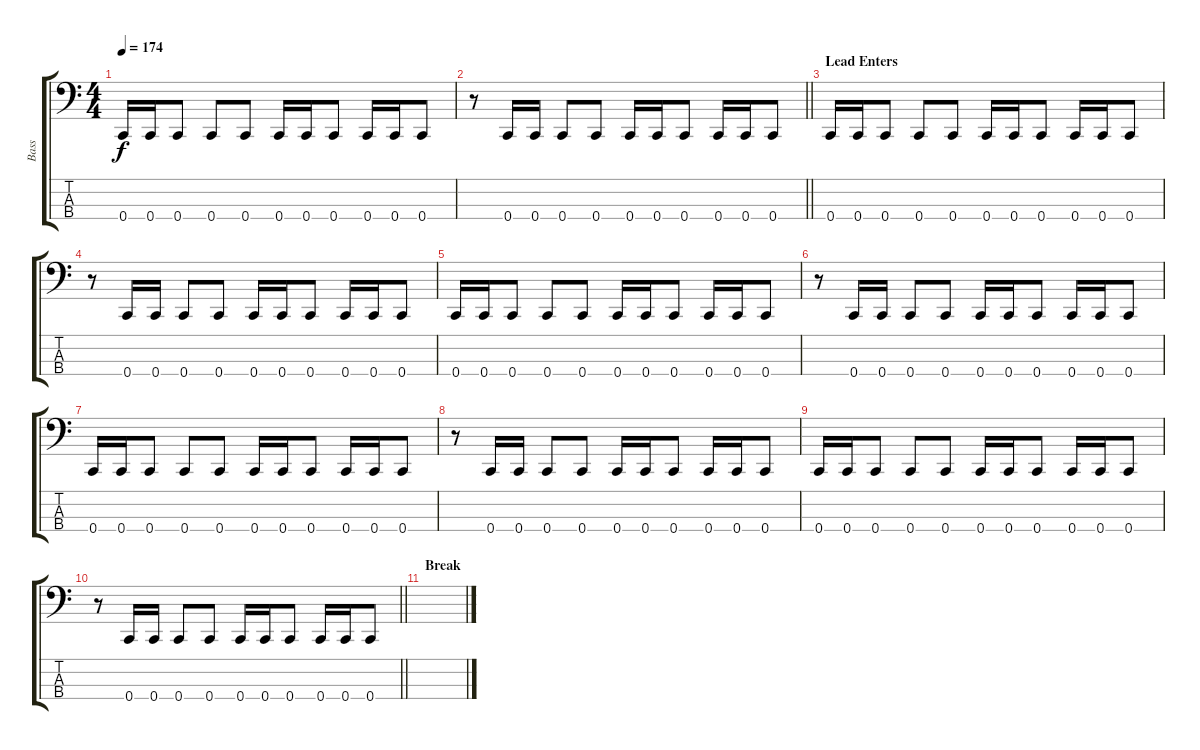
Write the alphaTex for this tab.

\track ("Bass" "Bass") {instrument electricbassfinger}
\staff {score tabs}
\tuning (F2 C2 G1 C1) {hide}
\ts (4 4)
\tempo 174
\clef f4
\ks c
0.4.16{dy f} 0.4.16 0.4.8 0.4.8 0.4.8 0.4.16 0.4.16 0.4.8 0.4.16 0.4.16 0.4.8 |
\barLineRight lightlight
r.8 0.4.16 0.4.16 0.4.8 0.4.8 0.4.16 0.4.16 0.4.8 0.4.16 0.4.16 0.4.8 |
\section ("" "Lead Enters")
0.4.16 0.4.16 0.4.8 0.4.8 0.4.8 0.4.16 0.4.16 0.4.8 0.4.16 0.4.16 0.4.8 |
r.8 0.4.16 0.4.16 0.4.8 0.4.8 0.4.16 0.4.16 0.4.8 0.4.16 0.4.16 0.4.8 |
0.4.16 0.4.16 0.4.8 0.4.8 0.4.8 0.4.16 0.4.16 0.4.8 0.4.16 0.4.16 0.4.8 |
r.8 0.4.16 0.4.16 0.4.8 0.4.8 0.4.16 0.4.16 0.4.8 0.4.16 0.4.16 0.4.8 |
0.4.16 0.4.16 0.4.8 0.4.8 0.4.8 0.4.16 0.4.16 0.4.8 0.4.16 0.4.16 0.4.8 |
r.8 0.4.16 0.4.16 0.4.8 0.4.8 0.4.16 0.4.16 0.4.8 0.4.16 0.4.16 0.4.8 |
0.4.16 0.4.16 0.4.8 0.4.8 0.4.8 0.4.16 0.4.16 0.4.8 0.4.16 0.4.16 0.4.8 |
\barLineRight lightlight
r.8 0.4.16 0.4.16 0.4.8 0.4.8 0.4.16 0.4.16 0.4.8 0.4.16 0.4.16 0.4.8 |
\section ("" "Break")
